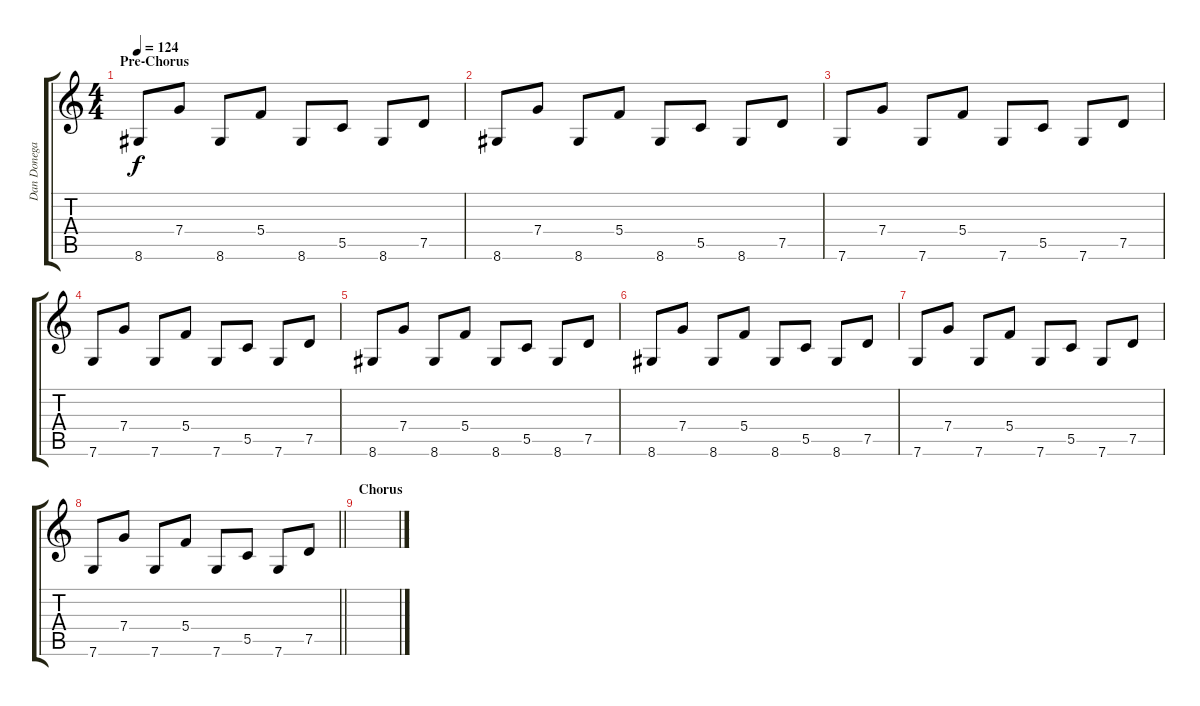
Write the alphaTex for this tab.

\track ("Dan Donegan" "Dan Donega") {instrument distortionguitar}
\staff {score tabs}
\tuning (D4 A3 F3 C3 G2 C2) {hide}
\ts (4 4)
\section ("" "Pre-Chorus")
\tempo 124
\clef g2
\ks c
8.6.8{dy f instrument distortionguitar} 7.4.8 8.6.8 5.4.8 8.6.8 5.5.8 8.6.8 7.5.8 |
8.6.8 7.4.8 8.6.8 5.4.8 8.6.8 5.5.8 8.6.8 7.5.8 |
7.6.8 7.4.8 7.6.8 5.4.8 7.6.8 5.5.8 7.6.8 7.5.8 |
7.6.8 7.4.8 7.6.8 5.4.8 7.6.8 5.5.8 7.6.8 7.5.8 |
8.6.8 7.4.8 8.6.8 5.4.8 8.6.8 5.5.8 8.6.8 7.5.8 |
8.6.8 7.4.8 8.6.8 5.4.8 8.6.8 5.5.8 8.6.8 7.5.8 |
7.6.8 7.4.8 7.6.8 5.4.8 7.6.8 5.5.8 7.6.8 7.5.8 |
\barLineRight lightlight
7.6.8 7.4.8 7.6.8 5.4.8 7.6.8 5.5.8 7.6.8 7.5.8 |
\section ("" "Chorus")
